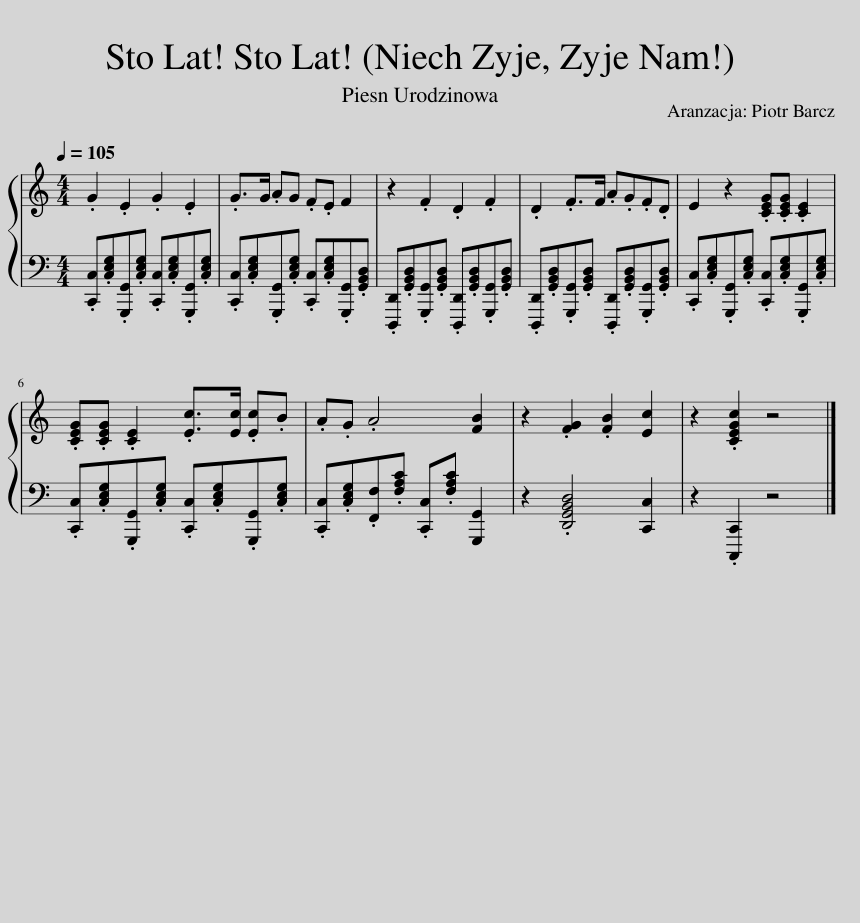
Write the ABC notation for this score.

X:1
%%score { 1 | 2 }
L:1/8
Q:1/4=105
M:4/4
I:linebreak $
K:C
V:1 treble
V:2 bass
V:1
 .G2 .E2 .G2 .E2 | .G>G .AG .F.E F2 | z2 .F2 .D2 .F2 | .D2 .F>F .A.G.F.D | E2 z2 .[CEG].[CEG] .[CE]2 |$ %5
 .[CEG].[CEG] .[CE]2 .[Ec]>[Ec] .[Ec].B | .A.G .A4 [FB]2 | z2 .[FG]2 .[FB]2 [Ec]2 | z2 .[CEGc]2 z4 |] %9
V:2
 .[C,,C,].[C,E,G,].[G,,,G,,].[C,E,G,] .[C,,C,].[C,E,G,].[G,,,G,,].[C,E,G,] | .[C,,C,].[C,E,G,].[G,,,G,,].[C,E,G,] .[C,,C,].[C,E,G,].[G,,,G,,].[G,,B,,D,] | .[D,,,D,,].[G,,B,,D,].[G,,,G,,].[G,,B,,D,] .[D,,,D,,].[G,,B,,D,].[G,,,G,,].[G,,B,,D,] | .[D,,,D,,].[G,,B,,D,].[G,,,G,,].[G,,B,,D,] .[D,,,D,,].[G,,B,,D,].[G,,,G,,].[G,,B,,D,] | .[C,,C,].[C,E,G,].[G,,,G,,].[C,E,G,] .[C,,C,].[C,E,G,].[G,,,G,,].[C,E,G,] |$ %5
 .[C,,C,].[C,E,G,].[G,,,G,,].[C,E,G,] .[C,,C,].[C,E,G,].[G,,,G,,].[C,E,G,] | .[C,,C,].[C,E,G,].[F,,F,].[F,A,C] .[C,,C,].[F,A,C] [G,,,G,,]2 | z2 .[D,,G,,B,,D,]4 [C,,C,]2 | z2 .[C,,,C,,]2 z4 |] %9
